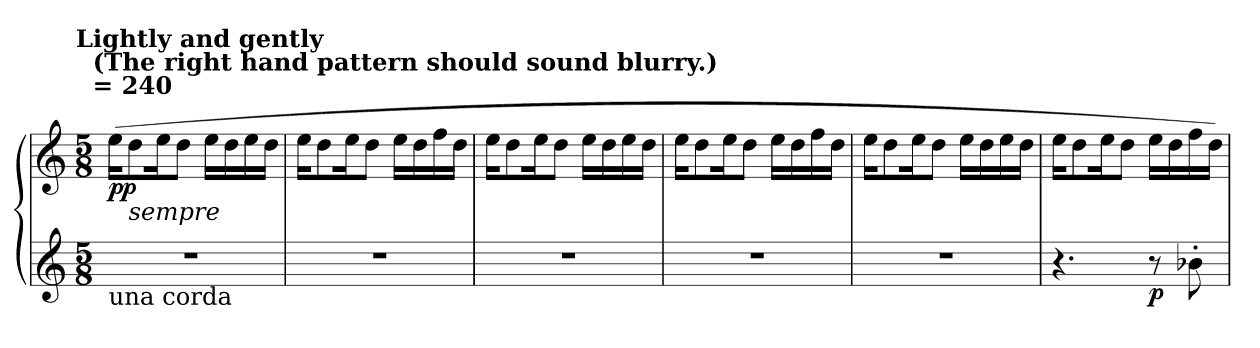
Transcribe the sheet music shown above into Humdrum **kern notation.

**kern	**kern	**dynam
*part1	*part1	*part1
*staff2	*staff1	*staff1/2
*clefG2	*clefG2	*
*k[]	*k[]	*
!!LO:TX:omd:t=Lightly and gently &nbsp;\n                        (The right hand pattern should sound blurry.)&nbsp;\n                         = 240
*M5/8	*M5/8	*
*MM120	*MM120	*
=1	=1	=1
!LO:TX:b:t=una corda	!	!
!	!	!LO:DY:b
8%5r	(>16ee\KL	pp
!	!LO:TX:b:i:t=sempre	!
.	8dd\	.
.	16ee\k	.
.	8dd\J	.
.	16ee\LL	.
.	16dd\	.
.	16ee\	.
.	16dd\JJ	.
=2	=2	=2
8%5r	16ee\KL	.
.	8dd\	.
.	16ee\k	.
.	8dd\J	.
.	16ee\LL	.
.	16dd\	.
.	16ff\	.
.	16dd\JJ	.
=3	=3	=3
8%5r	16ee\KL	.
.	8dd\	.
.	16ee\k	.
.	8dd\J	.
.	16ee\LL	.
.	16dd\	.
.	16ee\	.
.	16dd\JJ	.
=4	=4	=4
8%5r	16ee\KL	.
.	8dd\	.
.	16ee\k	.
.	8dd\J	.
.	16ee\LL	.
.	16dd\	.
.	16ff\	.
.	16dd\JJ	.
!!LO:LB:g=z
=5	=5	=5
8%5r	16ee\KL	.
.	8dd\	.
.	16ee\k	.
.	8dd\J	.
.	16ee\LL	.
.	16dd\	.
.	16ee\	.
.	16dd\JJ	.
=6	=6	=6
4.r	16ee\KL	.
.	8dd\	.
.	16ee\k	.
.	8dd\J	.
!	!	!LO:DY:b=2
8r	16ee\LL	p
.	16dd\	.
8b-X'\	16ff\	.
.	16dd\JJ)	.
=	=	=
*-	*-	*-
